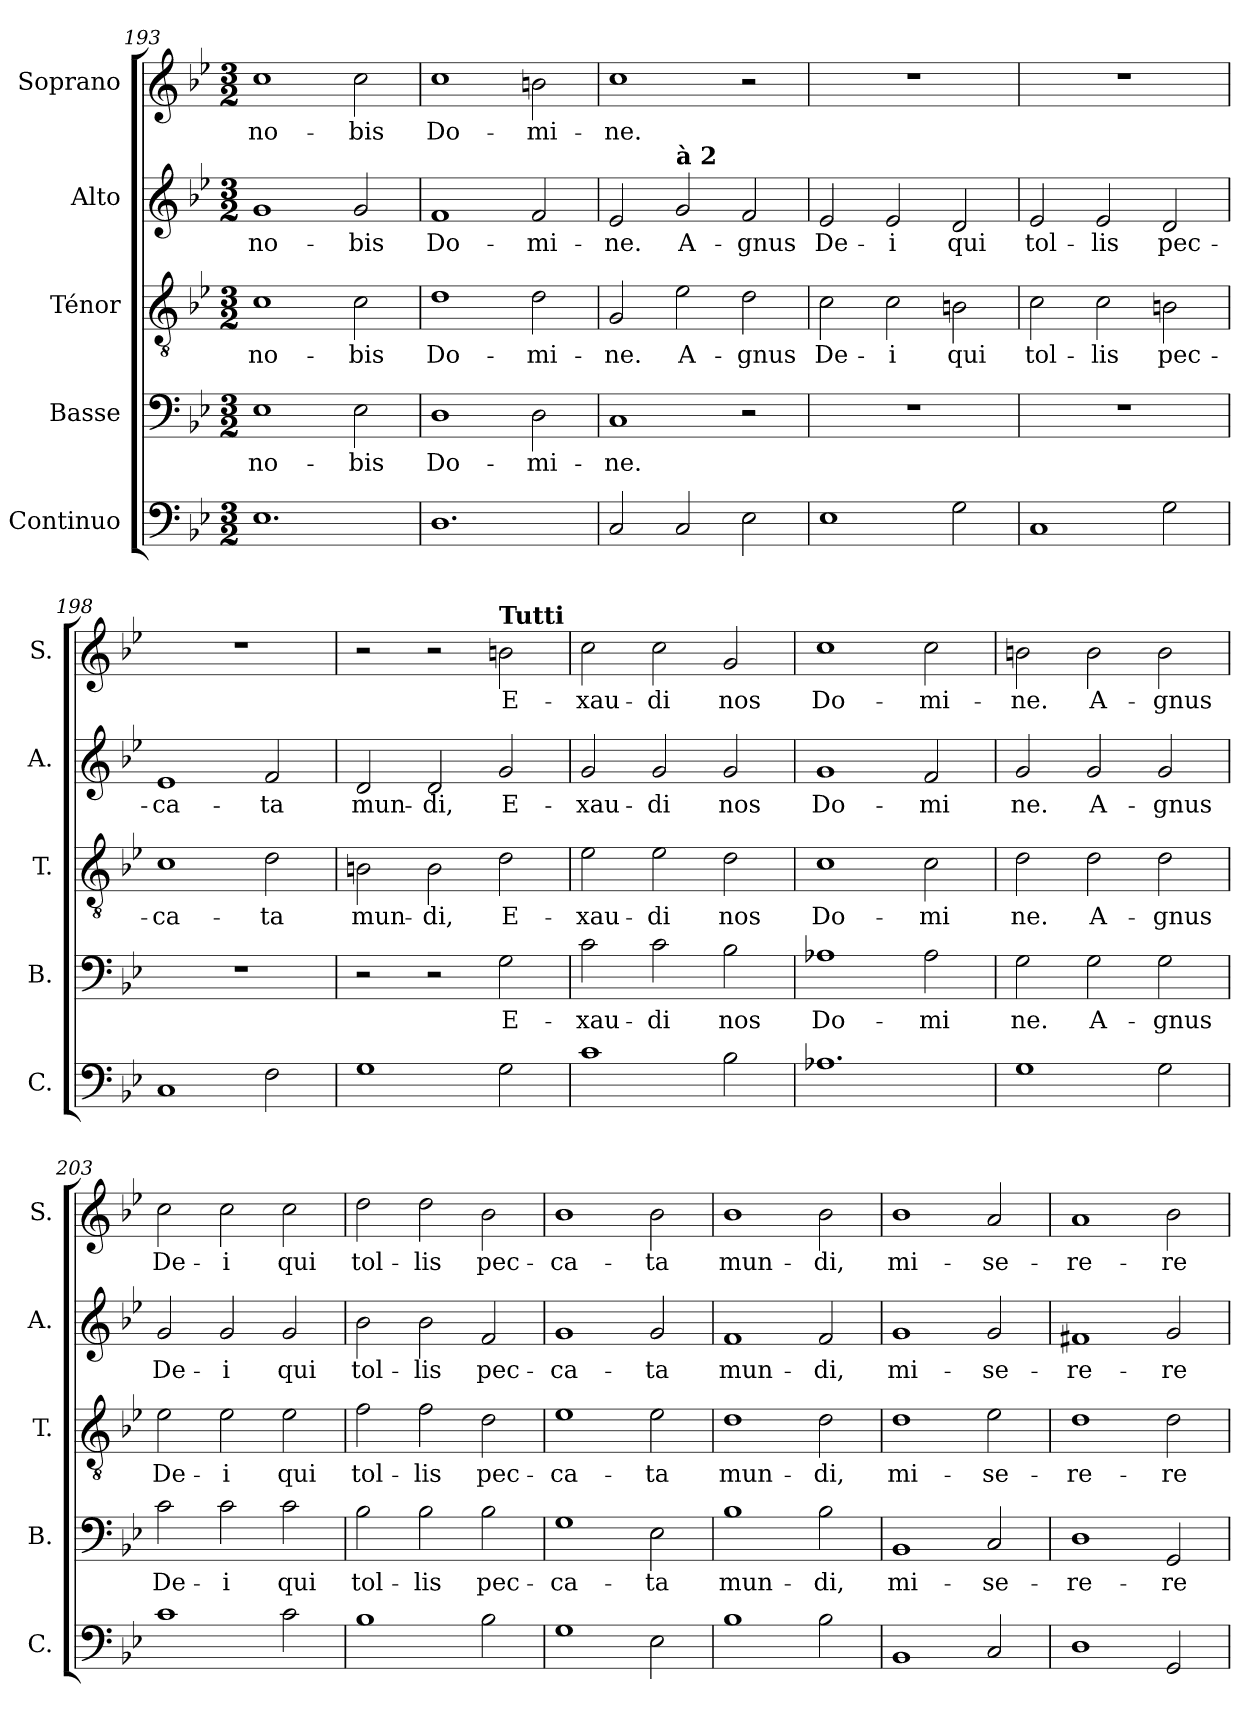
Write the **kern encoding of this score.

**kern	**kern	**text	**kern	**text	**kern	**text	**kern	**text
*part5	*part4	*part4	*part3	*part3	*part2	*part2	*part1	*part1
*staff5	*staff4	*staff4	*staff3	*staff3	*staff2	*staff2	*staff1	*staff1
*I"Continuo	*I"Basse	*	*I"Ténor	*	*I"Alto	*	*I"Soprano	*
*I'C.	*I'B.	*	*I'T.	*	*I'A.	*	*I'S.	*
*clefF4	*clefF4	*	*clefGv2	*	*clefG2	*	*clefG2	*
*ITrd7c12	*	*	*	*	*	*	*	*
*k[b-e-]	*k[b-e-]	*	*k[b-e-]	*	*k[b-e-]	*	*k[b-e-]	*
*M3/2	*M3/2	*	*M3/2	*	*M3/2	*	*M3/2	*
=193	=193	=193	=193	=193	=193	=193	=193	=193
!	!	!LO:LY:b	!	!LO:LY:b	!	!LO:LY:b	!	!LO:LY:b
1.EE-	1E-	no-	1c	no-	1g	no-	1cc	no-
!	!	!LO:LY:b	!	!LO:LY:b	!	!LO:LY:b	!	!LO:LY:b
.	2E-\	-bis	2c\	-bis	2g/	-bis	2cc\	-bis
=194	=194	=194	=194	=194	=194	=194	=194	=194
!	!	!LO:LY:b	!	!LO:LY:b	!	!LO:LY:b	!	!LO:LY:b
1.DD	1D	Do-	1d	Do-	1f	Do-	1cc	Do-
!	!	!LO:LY:b	!	!LO:LY:b	!	!LO:LY:b	!	!LO:LY:b
.	2D\	-mi-	2d\	-mi-	2f/	-mi-	2bn\	-mi-
=195	=195	=195	=195	=195	=195	=195	=195	=195
!	!	!LO:LY:b	!	!LO:LY:b	!	!LO:LY:b	!	!LO:LY:b
2CC/	1C	-ne.	2G/	-ne.	2e-/	-ne.	1cc	-ne.
!	!	!	!	!	!LO:TX:a:B:t=à 2	!	!	!
!	!	!	!	!LO:LY:b	!	!LO:LY:b	!	!
2CC/	.	.	2e-\	A-	2g/	A-	.	.
!	!	!	!	!LO:LY:b	!	!LO:LY:b	!	!
2EE-\	2r	.	2d\	-gnus	2f/	-gnus	2r	.
=196	=196	=196	=196	=196	=196	=196	=196	=196
!	!	!	!	!LO:LY:b	!	!LO:LY:b	!	!
1EE-	1.r	.	2c\	De-	2e-/	De-	1.r	.
!	!	!	!	!LO:LY:b	!	!LO:LY:b	!	!
.	.	.	2c\	-i	2e-/	-i	.	.
!	!	!	!	!LO:LY:b	!	!LO:LY:b	!	!
2GG\	.	.	2Bn\	qui	2d/	qui	.	.
=197	=197	=197	=197	=197	=197	=197	=197	=197
!	!	!	!	!LO:LY:b	!	!LO:LY:b	!	!
1CC	1.r	.	2c\	tol-	2e-/	tol-	1.r	.
!	!	!	!	!LO:LY:b	!	!LO:LY:b	!	!
.	.	.	2c\	-lis	2e-/	-lis	.	.
!	!	!	!	!LO:LY:b	!	!LO:LY:b	!	!
2GG\	.	.	2Bn\	pec-	2d/	pec-	.	.
=198	=198	=198	=198	=198	=198	=198	=198	=198
!	!	!	!	!LO:LY:b	!	!LO:LY:b	!	!
1CC	1.r	.	1c	-ca-	1e-	-ca-	1.r	.
!	!	!	!	!LO:LY:b	!	!LO:LY:b	!	!
2FF\	.	.	2d\	-ta	2f/	-ta	.	.
=199	=199	=199	=199	=199	=199	=199	=199	=199
!	!	!	!	!LO:LY:b	!	!LO:LY:b	!	!
1GG	2r	.	2Bn\	mun-	2d/	mun-	2r	.
!	!	!	!	!LO:LY:b	!	!LO:LY:b	!	!
.	2r	.	2B\	-di,	2d/	-di,	2r	.
!	!	!	!	!	!	!	!LO:TX:a:B:t=Tutti	!
!	!	!LO:LY:b	!	!LO:LY:b	!	!LO:LY:b	!	!LO:LY:b
2GG\	2G\	E-	2d\	E-	2g/	E-	2bn\	E-
=200	=200	=200	=200	=200	=200	=200	=200	=200
!	!	!LO:LY:b	!	!LO:LY:b	!	!LO:LY:b	!	!LO:LY:b
1C	2c\	-xau-	2e-\	-xau-	2g/	-xau-	2cc\	-xau-
!	!	!LO:LY:b	!	!LO:LY:b	!	!LO:LY:b	!	!LO:LY:b
.	2c\	-di	2e-\	-di	2g/	-di	2cc\	-di
!	!	!LO:LY:b	!	!LO:LY:b	!	!LO:LY:b	!	!LO:LY:b
2BB-\	2B-\	nos	2d\	nos	2g/	nos	2g/	nos
!!LO:LB:g=z
=201	=201	=201	=201	=201	=201	=201	=201	=201
!	!	!LO:LY:b	!	!LO:LY:b	!	!LO:LY:b	!	!LO:LY:b
1.AA-X	1A-X	Do-	1c	Do-	1g	Do-	1cc	Do-
!	!	!LO:LY:b	!	!LO:LY:b	!	!LO:LY:b	!	!LO:LY:b
.	2A-\	-mi	2c\	-mi	2f/	mi	2cc\	-mi-
=202	=202	=202	=202	=202	=202	=202	=202	=202
!	!	!LO:LY:b	!	!LO:LY:b	!	!LO:LY:b	!	!LO:LY:b
1GG	2G\	ne.	2d\	ne.	2g/	ne.	2bn\	-ne.
!	!	!LO:LY:b	!	!LO:LY:b	!	!LO:LY:b	!	!LO:LY:b
.	2G\	A-	2d\	A-	2g/	A-	2b\	A-
!	!	!LO:LY:b	!	!LO:LY:b	!	!LO:LY:b	!	!LO:LY:b
2GG\	2G\	-gnus	2d\	-gnus	2g/	-gnus	2b\	-gnus
=203	=203	=203	=203	=203	=203	=203	=203	=203
!	!	!LO:LY:b	!	!LO:LY:b	!	!LO:LY:b	!	!LO:LY:b
1C	2c\	De-	2e-\	De-	2g/	De-	2cc\	De-
!	!	!LO:LY:b	!	!LO:LY:b	!	!LO:LY:b	!	!LO:LY:b
.	2c\	-i	2e-\	-i	2g/	-i	2cc\	-i
!	!	!LO:LY:b	!	!LO:LY:b	!	!LO:LY:b	!	!LO:LY:b
2C\	2c\	qui	2e-\	qui	2g/	qui	2cc\	qui
=204	=204	=204	=204	=204	=204	=204	=204	=204
!	!	!LO:LY:b	!	!LO:LY:b	!	!LO:LY:b	!	!LO:LY:b
1BB-	2B-\	tol-	2f\	tol-	2b-\	tol-	2dd\	tol-
!	!	!LO:LY:b	!	!LO:LY:b	!	!LO:LY:b	!	!LO:LY:b
.	2B-\	-lis	2f\	-lis	2b-\	-lis	2dd\	-lis
!	!	!LO:LY:b	!	!LO:LY:b	!	!LO:LY:b	!	!LO:LY:b
2BB-\	2B-\	pec-	2d\	pec-	2f/	pec-	2b-\	pec-
=205	=205	=205	=205	=205	=205	=205	=205	=205
!	!	!LO:LY:b	!	!LO:LY:b	!	!LO:LY:b	!	!LO:LY:b
1GG	1G	-ca-	1e-	-ca-	1g	-ca-	1b-	-ca-
!	!	!LO:LY:b	!	!LO:LY:b	!	!LO:LY:b	!	!LO:LY:b
2EE-\	2E-\	-ta	2e-\	-ta	2g/	-ta	2b-\	-ta
=206	=206	=206	=206	=206	=206	=206	=206	=206
!	!	!LO:LY:b	!	!LO:LY:b	!	!LO:LY:b	!	!LO:LY:b
1BB-	1B-	mun-	1d	mun-	1f	mun-	1b-	mun-
!	!	!LO:LY:b	!	!LO:LY:b	!	!LO:LY:b	!	!LO:LY:b
2BB-\	2B-\	-di,	2d\	-di,	2f/	-di,	2b-\	-di,
=207	=207	=207	=207	=207	=207	=207	=207	=207
!	!	!LO:LY:b	!	!LO:LY:b	!	!LO:LY:b	!	!LO:LY:b
1BBB-	1BB-	mi-	1d	mi-	1g	mi-	1b-	mi-
!	!	!LO:LY:b	!	!LO:LY:b	!	!LO:LY:b	!	!LO:LY:b
2CC/	2C/	-se-	2e-\	-se-	2g/	-se-	2a/	-se-
=208	=208	=208	=208	=208	=208	=208	=208	=208
!	!	!LO:LY:b	!	!LO:LY:b	!	!LO:LY:b	!	!LO:LY:b
1DD	1D	-re-	1d	-re-	1f#X	-re-	1a	-re-
!	!	!LO:LY:b	!	!LO:LY:b	!	!LO:LY:b	!	!LO:LY:b
2GGG/	2GG/	-re	2d\	-re	2g/	-re	2b-\	-re
=	=	=	=	=	=	=	=	=
*-	*-	*-	*-	*-	*-	*-	*-	*-
